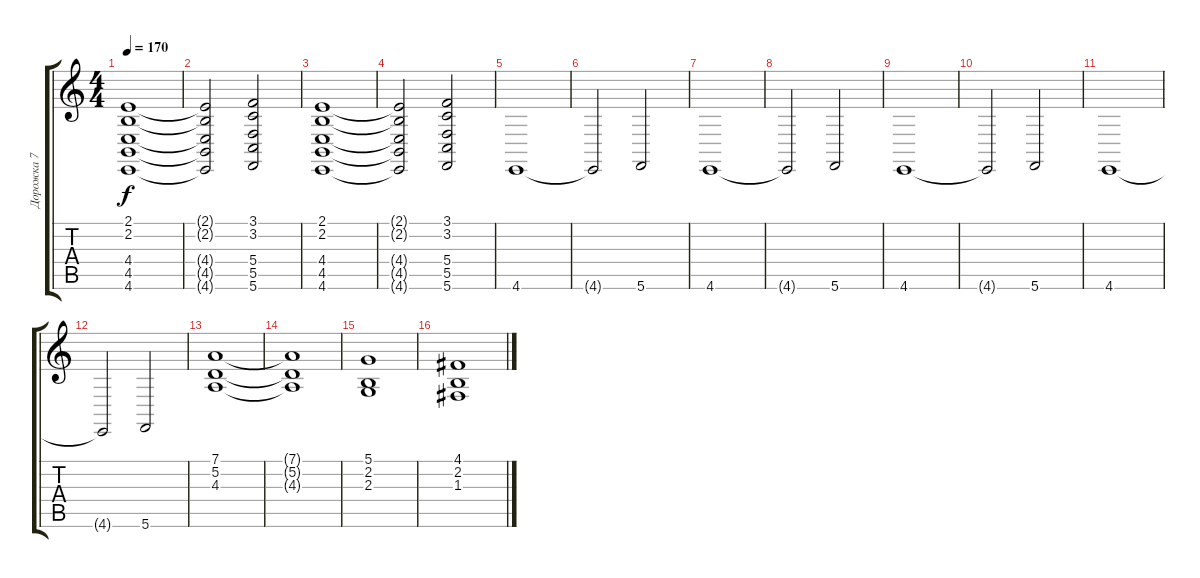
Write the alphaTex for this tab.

\track ("Дорожка 7" "Дорожка 7") {instrument stringensemble1}
\staff {score tabs}
\tuning (D4 A3 F3 C3 G2 C2) {hide}
\ts (4 4)
\tempo 170
\clef g2
\ks c
(2.1 2.2 4.4 4.5 4.6).1{dy f} |
(2.1{t} 2.2{t} 4.4{t} 4.5{t} 4.6{t}).2 (3.1 3.2 5.4 5.5 5.6).2 |
(2.1 2.2 4.4 4.5 4.6).1 |
(2.1{t} 2.2{t} 4.4{t} 4.5{t} 4.6{t}).2 (3.1 3.2 5.4 5.5 5.6).2 |
4.6.1{volume 16} |
4.6{t}.2 5.6.2 |
4.6.1 |
4.6{t}.2 5.6.2 |
4.6.1 |
4.6{t}.2 5.6.2 |
4.6.1 |
4.6{t}.2 5.6.2 |
(7.1 5.2 4.3).1{volume 16} |
(7.1{t} 5.2{t} 4.3{t}).1 |
(5.1 2.2 2.3).1 |
(4.1 2.2 1.3).1
